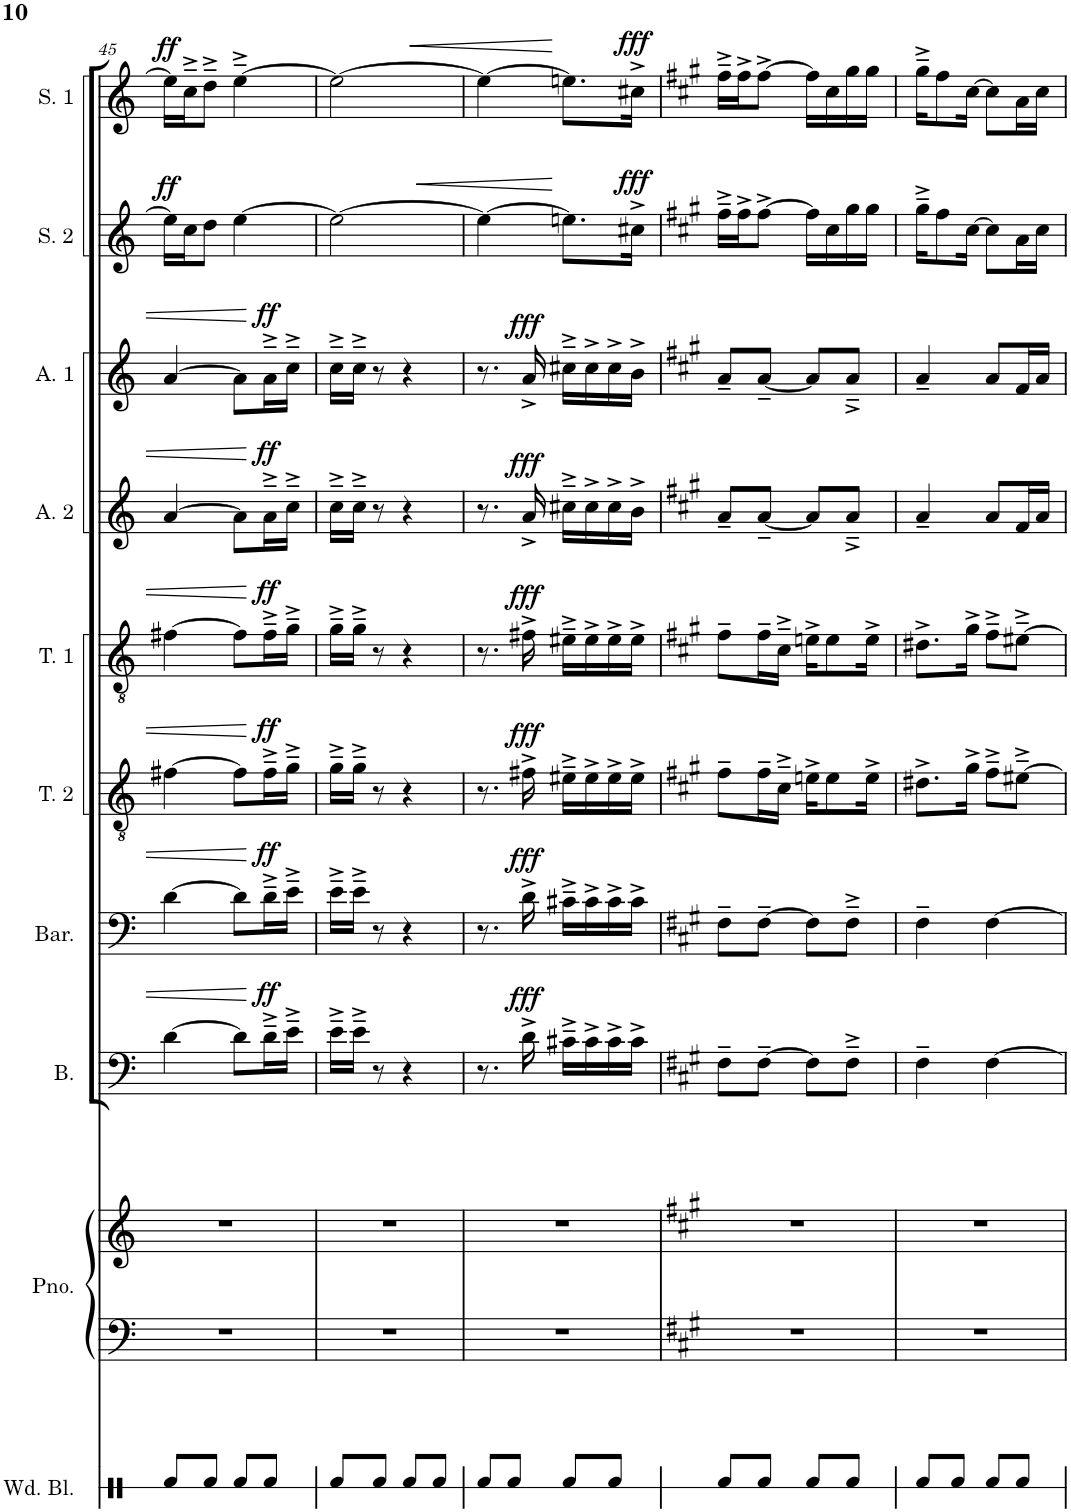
**kern	**kern	**kern	**kern	**dynam	**kern	**dynam	**kern	**dynam	**kern	**dynam	**kern	**dynam	**kern	**dynam	**kern	**dynam	**kern	**dynam
*part10	*part9	*part9	*part8	*part8	*part7	*part7	*part6	*part6	*part5	*part5	*part4	*part4	*part3	*part3	*part2	*part2	*part1	*part1
*staff11	*staff10	*staff9	*staff8	*staff8	*staff7	*staff7	*staff6	*staff6	*staff5	*staff5	*staff4	*staff4	*staff3	*staff3	*staff2	*staff2	*staff1	*staff1
*I"Wood Blocks	*I"Piano	*	*I"Bass	*	*I"Baritone	*	*I"Tenor 2	*	*I"Tenor 1	*	*I"Alto 2	*	*I"Alto 1	*	*I"Soprano 2	*	*I"Soprano 1	*
*I'Wd. Bl.	*I'Pno.	*	*I'B.	*	*I'Bar.	*	*I'T. 2	*	*I'T. 1	*	*I'A. 2	*	*I'A. 1	*	*I'S. 2	*	*I'S. 1	*
!!LO:PB:g=z
*clefX	*clefF4	*clefG2	*clefF4	*	*clefF4	*	*clefGv2	*	*clefGv2	*	*clefG2	*	*clefG2	*	*clefG2	*	*clefG2	*
*k[]	*k[]	*k[]	*k[]	*	*k[]	*	*k[]	*	*k[]	*	*k[]	*	*k[]	*	*k[]	*	*k[]	*
*M2/4	*M2/4	*M2/4	*M2/4	*	*M2/4	*	*M2/4	*	*M2/4	*	*M2/4	*	*M2/4	*	*M2/4	*	*M2/4	*
=45	=45	=45	=45	=45	=45	=45	=45	=45	=45	=45	=45	=45	=45	=45	=45	=45	=45	=45
!	!	!	!	!	!	!	!	!	!	!	!	!	!	!	!	!LO:DY:a	!	!LO:DY:a
8Rf/L	2r	2r	[4d\	.	[4d\	.	[4f#X\	.	[4f#X\	.	[4a/	.	[4a/	.	16ee\LL]	ff	16ee\LL]	ff
.	.	.	.	.	.	.	.	.	.	.	.	.	.	.	16cc\J	.	16cc~^\J	.
8Rf/J	.	.	.	.	.	.	.	.	.	.	.	.	.	.	8dd\J	.	8dd~^\J	.
8Rf/L	.	.	8d\L]	.	8d\L]	.	8f#\L]	.	8f#\L]	.	8a\L]	.	8a\L]	.	[4ee\	.	[4ee~^\	.
!	!	!	!	!LO:DY:a	!	!LO:DY:a	!	!LO:DY:a	!	!LO:DY:a	!	!LO:DY:a	!	!LO:DY:a	!	!	!	!
8Rf/J	.	.	16d~^\L	ff	16d~^\L	ff	16f#~^\L	ff	16f#~^\L	ff	16a~^\L	ff	16a~^\L	ff	.	.	.	.
.	.	.	16e~^\JJ	.	16e~^\JJ	.	16g~^\JJ	.	16g~^\JJ	.	16cc~^\JJ	.	16cc~^\JJ	.	.	.	.	.
=46	=46	=46	=46	=46	=46	=46	=46	=46	=46	=46	=46	=46	=46	=46	=46	=46	=46	=46
8Rf/L	2r	2r	16e~^\LL	.	16e~^\LL	.	16g~^\LL	.	16g~^\LL	.	16cc~^\LL	.	16cc~^\LL	.	2ee\_	.	2ee\_	.
.	.	.	16e~^\JJ	.	16e~^\JJ	.	16g~^\JJ	.	16g~^\JJ	.	16cc~^\JJ	.	16cc~^\JJ	.	.	.	.	.
8Rf/J	.	.	8r	.	8r	.	8r	.	8r	.	8r	.	8r	.	.	.	.	.
8Rf/L	.	.	4r	.	4r	.	4r	.	4r	.	4r	.	4r	.	.	.	.	.
8Rf/J	.	.	.	.	.	.	.	.	.	.	.	.	.	.	.	.	.	.
=47	=47	=47	=47	=47	=47	=47	=47	=47	=47	=47	=47	=47	=47	=47	=47	=47	=47	=47
!	!	!	!	!	!	!	!	!	!	!	!	!	!	!	!	!LO:HP:b	!	!LO:HP:b
8Rf/L	2r	2r	8.r	.	8.r	.	8.r	.	8.r	.	8.r	.	8.r	.	4ee\_	<	4ee\_	<
8Rf/J	.	.	.	.	.	.	.	.	.	.	.	.	.	.	.	.	.	.
!	!	!	!	!LO:DY:a	!	!LO:DY:a	!	!LO:DY:a	!	!LO:DY:a	!	!LO:DY:a	!	!LO:DY:a	!	!	!	!
.	.	.	16d^\	fff	16d^\	fff	16f#X^\	fff	16f#X^\	fff	16a^/	fff	16a^/	fff	.	.	.	.
8Rf/L	.	.	16c#X~^\LL	.	16c#X~^\LL	.	16e#X~^\LL	.	16e#X~^\LL	.	16cc#X~^\LL	.	16cc#X~^\LL	.	8.een\L]	[	8.een\L]	[
.	.	.	16c#^\	.	16c#^\	.	16e#^\	.	16e#^\	.	16cc#^\	.	16cc#^\	.	.	.	.	.
8Rf/J	.	.	16c#^\	.	16c#^\	.	16e#^\	.	16e#^\	.	16cc#^\	.	16cc#^\	.	.	.	.	.
!	!	!	!	!	!	!	!	!	!	!	!	!	!	!	!	!LO:DY:a	!	!LO:DY:a
.	.	.	16c#^\JJ	.	16c#^\JJ	.	16e#^\JJ	.	16e#^\JJ	.	16b^\JJ	.	16b^\JJ	.	16cc#X^\Jk	fff	16cc#X^\Jk	fff
=48	=48	=48	=48	=48	=48	=48	=48	=48	=48	=48	=48	=48	=48	=48	=48	=48	=48	=48
*	*k[f#c#g#]	*k[f#c#g#]	*k[f#c#g#]	*	*k[f#c#g#]	*	*k[f#c#g#]	*	*k[f#c#g#]	*	*k[f#c#g#]	*	*k[f#c#g#]	*	*k[f#c#g#]	*	*k[f#c#g#]	*
8Rf/L	2r	2r	8F#~\L	.	8F#~\L	.	8f#~\L	.	8f#~\L	.	8a~/L	.	8a~/L	.	16ff#~^\LL	.	16ff#~^\LL	.
.	.	.	.	.	.	.	.	.	.	.	.	.	.	.	16ff#^\J	.	16ff#^\J	.
8Rf/J	.	.	[8F#~\J	.	[8F#~\J	.	16f#~\L	.	16f#~\L	.	[8a~/J	.	[8a~/J	.	[8ff#^\J	.	[8ff#^\J	.
.	.	.	.	.	.	.	16c#~^\JJ	.	16c#~^\JJ	.	.	.	.	.	.	.	.	.
8Rf/L	.	.	8F#\L]	.	8F#\L]	.	16en^\KL	.	16en^\KL	.	8a/L]	.	8a/L]	.	16ff#\LL]	.	16ff#\LL]	.
.	.	.	.	.	.	.	8e\	.	8e\	.	.	.	.	.	16cc#\	.	16cc#\	.
8Rf/J	.	.	8F#~^\J	.	8F#~^\J	.	.	.	.	.	8a~^/J	.	8a~^/J	.	16gg#\	.	16gg#\	.
.	.	.	.	.	.	.	16e^\Jk	.	16e^\Jk	.	.	.	.	.	16gg#\JJ	.	16gg#\JJ	.
=49	=49	=49	=49	=49	=49	=49	=49	=49	=49	=49	=49	=49	=49	=49	=49	=49	=49	=49
8Rf/L	2r	2r	4F#~\	.	4F#~\	.	8.d#X^\L	.	8.d#X^\L	.	4a~/	.	4a~/	.	16gg#~^\KL	.	16gg#~^\KL	.
.	.	.	.	.	.	.	.	.	.	.	.	.	.	.	8ff#\	.	8ff#\	.
8Rf/J	.	.	.	.	.	.	.	.	.	.	.	.	.	.	.	.	.	.
.	.	.	.	.	.	.	16g#^\Jk	.	16g#^\Jk	.	.	.	.	.	[16cc#\Jk	.	[16cc#\Jk	.
8Rf/L	.	.	[4F#\	.	[4F#\	.	8f#~^\L	.	8f#~^\L	.	8a/L	.	8a/L	.	8cc#\L]	.	8cc#\L]	.
8Rf/J	.	.	.	.	.	.	[8e#X~^\J	.	[8e#X~^\J	.	16f#/L	.	16f#/L	.	16a\L	.	16a\L	.
.	.	.	.	.	.	.	.	.	.	.	16a/JJ	.	16a/JJ	.	16cc#\JJ	.	16cc#\JJ	.
=	=	=	=	=	=	=	=	=	=	=	=	=	=	=	=	=	=	=
*-	*-	*-	*-	*-	*-	*-	*-	*-	*-	*-	*-	*-	*-	*-	*-	*-	*-	*-
